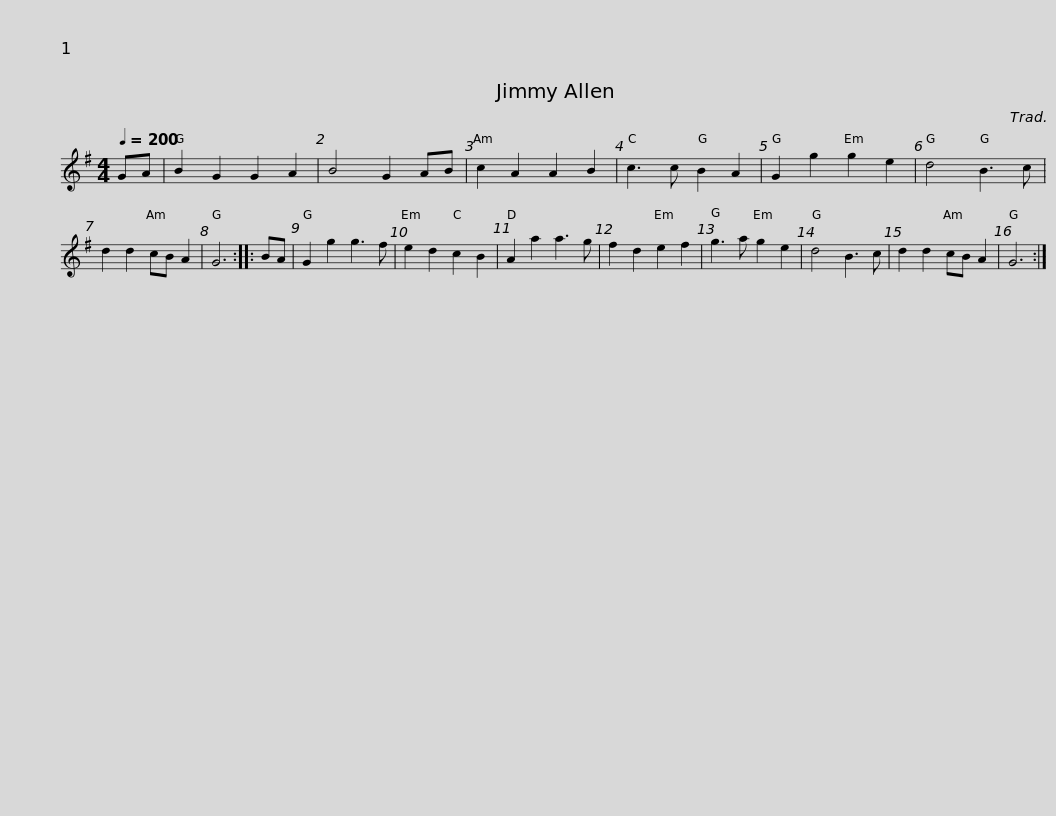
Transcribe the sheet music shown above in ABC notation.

X:1
L:1/8
Q:1/4=200
M:4/4
I:linebreak $
K:G
V:1 treble
V:1
 GA | B2 G2 G2 A2 | B4 G2 AB | c2 A2 A2 B2 | c3 c B2 A2 | %5
 G2 g2 g2 e2 | d4 B3 c | d2 d2 cB A2 | G6 :: BA |$ %10
 G2 g2 g3 f | e2 d2 c2 B2 | A2 a2 a3 g | f2 d2 e2 f2 | g3 a g2 e2 | %15
 d4 B3 c | d2 d2 cB A2 | G6 :| %18
